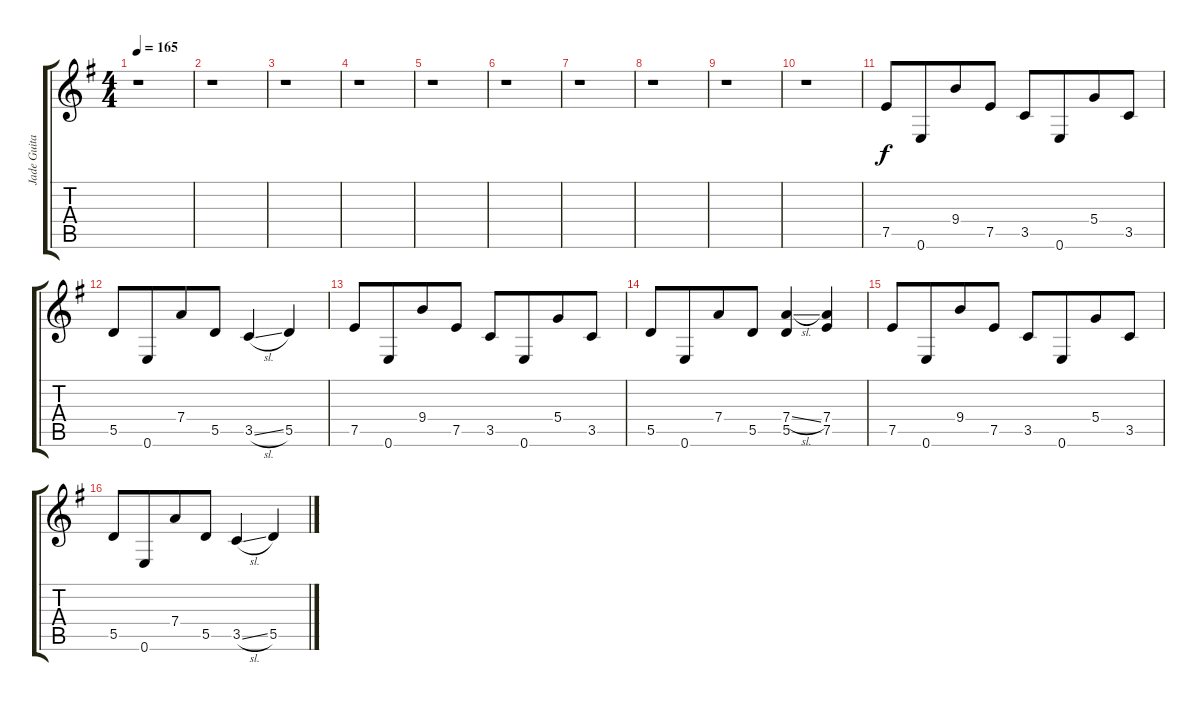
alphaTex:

\track ("Jade Guitar 2" "Jade Guita") {instrument overdrivenguitar}
\staff {score tabs}
\tuning (E4 B3 G3 D3 A2 E2) {hide}
\ts (4 4)
\tempo 165
\clef g2
\ks g
r.1{dy f} |
r.1 |
r.1 |
r.1 |
r.1 |
r.1 |
r.1 |
r.1 |
r.1 |
r.1 |
7.5.8 0.6.8{beam merge} 9.4.8 7.5.8 3.5.8 0.6.8{beam merge} 5.4.8 3.5.8 |
5.5.8 0.6.8{beam merge} 7.4.8 5.5.8 3.5{sl}.4 5.5.4 |
7.5.8 0.6.8{beam merge} 9.4.8 7.5.8 3.5.8 0.6.8{beam merge} 5.4.8 3.5.8 |
5.5.8 0.6.8{beam merge} 7.4.8 5.5.8 (7.4{sl} 5.5).4 (7.4 7.5).4 |
7.5.8 0.6.8{beam merge} 9.4.8 7.5.8 3.5.8 0.6.8{beam merge} 5.4.8 3.5.8 |
5.5.8 0.6.8{beam merge} 7.4.8 5.5.8 3.5{sl}.4 5.5.4
